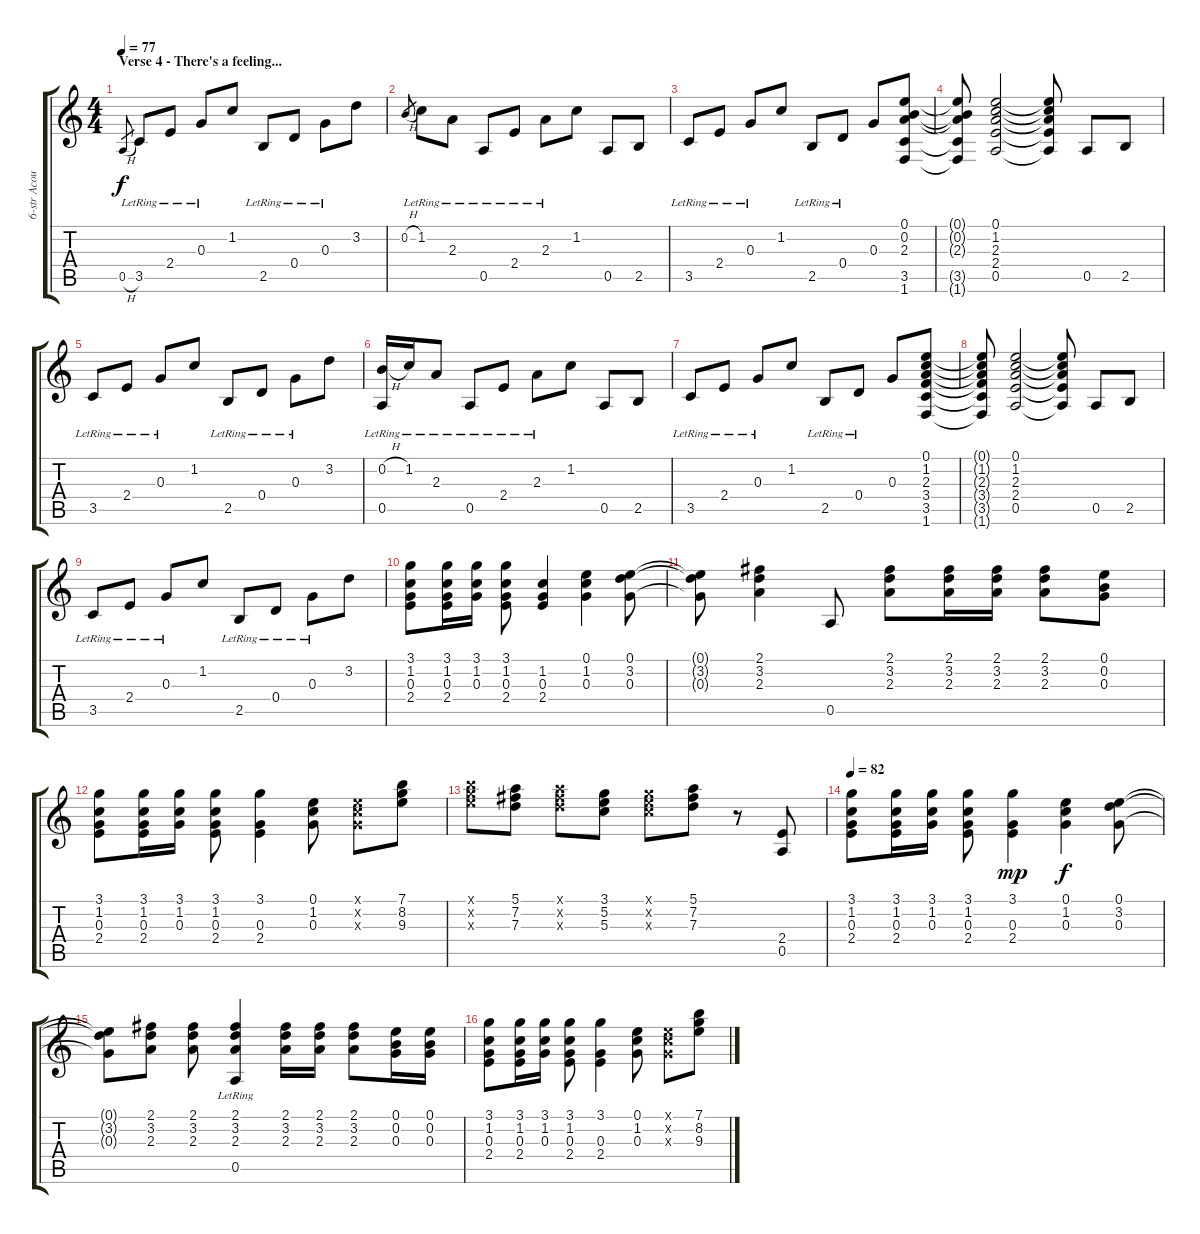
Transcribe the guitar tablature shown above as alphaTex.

\track ("6-str Acoustic (Page)" "6-str Acou") {instrument acousticguitarsteel}
\staff {score tabs}
\tuning (E4 B3 G3 D3 A2 E2) {hide}
\ts (4 4)
\section ("" "Verse 4 - There's a feeling...")
\tempo 77
\clef g2
\ks c
0.5{h}.8{gr dy f} 3.5{lr}.8 2.4{lr}.8 0.3{lr}.8 1.2.8 2.5{lr}.8 0.4{lr}.8 0.3{lr}.8 3.2.8 |
0.2{h}.8{gr} 1.2{lr}.8 2.3{lr}.8 0.5{lr}.8 2.4{lr}.8 2.3{lr}.8 1.2.8 0.5.8 2.5.8 |
3.5{lr}.8 2.4{lr}.8 0.3{lr}.8 1.2.8 2.5{lr}.8 0.4{lr}.8 0.3.8 (0.1 0.2 2.3 3.5 1.6).8 |
(0.1{t} 0.2{t} 2.3{t} 3.5{t} 1.6{t}).8 (0.1 1.2 2.3 2.4 0.5).2 (0.1{t} 1.2{t} 2.3{t} 2.4{t} 0.5{t}).8 0.5.8 2.5.8 |
3.5{lr}.8 2.4{lr}.8 0.3{lr}.8 1.2.8 2.5{lr}.8 0.4{lr}.8 0.3{lr}.8 3.2.8 |
(0.2{h lr} 0.5{lr}).16 1.2{lr}.16 2.3{lr}.8 0.5{lr}.8 2.4{lr}.8 2.3{lr}.8 1.2.8 0.5.8 2.5.8 |
3.5{lr}.8 2.4{lr}.8 0.3{lr}.8 1.2.8 2.5{lr}.8 0.4{lr}.8 0.3.8 (0.1 1.2 2.3 3.4 3.5 1.6).8 |
(0.1{t} 1.2{t} 2.3{t} 3.4{t} 3.5{t} 1.6{t}).8 (0.1 1.2 2.3 2.4 0.5).2 (0.1{t} 1.2{t} 2.3{t} 2.4{t} 0.5{t}).8 0.5.8 2.5.8 |
3.5{lr}.8 2.4{lr}.8 0.3{lr}.8 1.2.8 2.5{lr}.8 0.4{lr}.8 0.3{lr}.8 3.2.8 |
(3.1 1.2 0.3 2.4).8 (3.1 1.2 0.3 2.4).16 (3.1 1.2 0.3).16 (3.1 1.2 0.3 2.4).8 (1.2 0.3 2.4).4 (0.1 1.2 0.3).4 (0.1 3.2 0.3).8 |
(0.1{t} 3.2{t} 0.3{t}).8 (2.1 3.2 2.3).4 0.5.8 (2.1 3.2 2.3).8 (2.1 3.2 2.3).16 (2.1 3.2 2.3).16 (2.1 3.2 2.3).8 (0.1 0.2 0.3).8 |
(3.1 1.2 0.3 2.4).8 (3.1 1.2 0.3 2.4).16 (3.1 1.2 0.3).16 (3.1 1.2 0.3 2.4).8 (3.1 0.3 2.4).4 (0.1 1.2 0.3).8 (0.1{x} 1.2{x} 0.3{x}).8 (7.1 8.2 9.3).8 |
(7.1{x} 8.2{x} 9.3{x}).8 (5.1 7.2 7.3).8 (5.1{x} 7.2{x} 7.3{x}).8 (3.1 5.2 5.3).8 (3.1{x} 5.2{x} 5.3{x}).8 (5.1 7.2 7.3).8 r.8 (2.4 0.5).8 |
\tempo 82
(3.1 1.2 0.3 2.4).8 (3.1 1.2 0.3 2.4).16 (3.1 1.2 0.3).16 (3.1 1.2 0.3 2.4).8 (3.1 0.3 2.4).4{dy mp} (0.1 1.2 0.3).4{dy f} (0.1 3.2 0.3).8 |
(0.1{t} 3.2{t} 0.3{t}).8 (2.1 3.2 2.3).8 (2.1 3.2 2.3).8 (2.1 3.2 2.3 0.5{lr}).4 (2.1 3.2 2.3).16 (2.1 3.2 2.3).16 (2.1 3.2 2.3).8 (0.1 0.2 0.3).16 (0.1 0.2 0.3).16 |
(3.1 1.2 0.3 2.4).8 (3.1 1.2 0.3 2.4).16 (3.1 1.2 0.3).16 (3.1 1.2 0.3 2.4).8 (3.1 0.3 2.4).4 (0.1 1.2 0.3).8 (0.1{x} 1.2{x} 0.3{x}).8 (7.1 8.2 9.3).8
